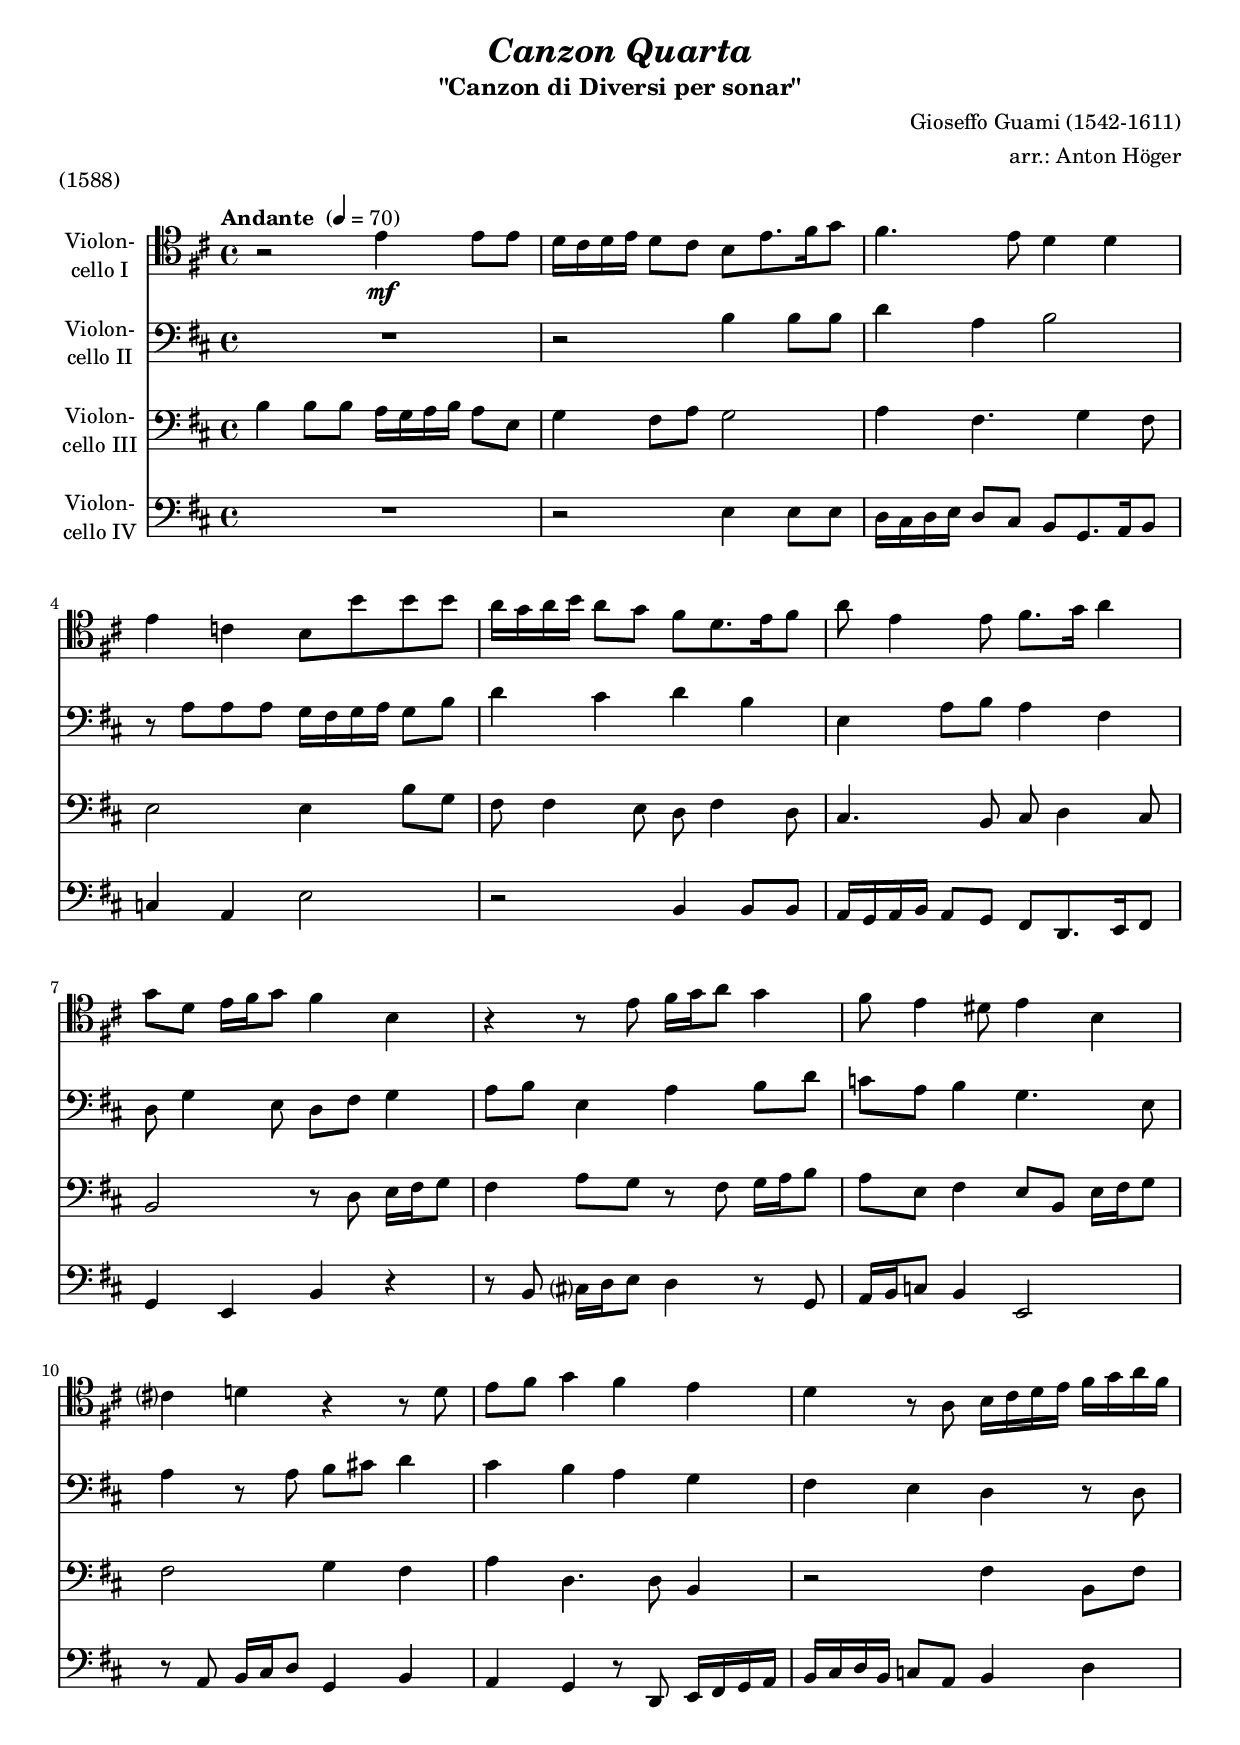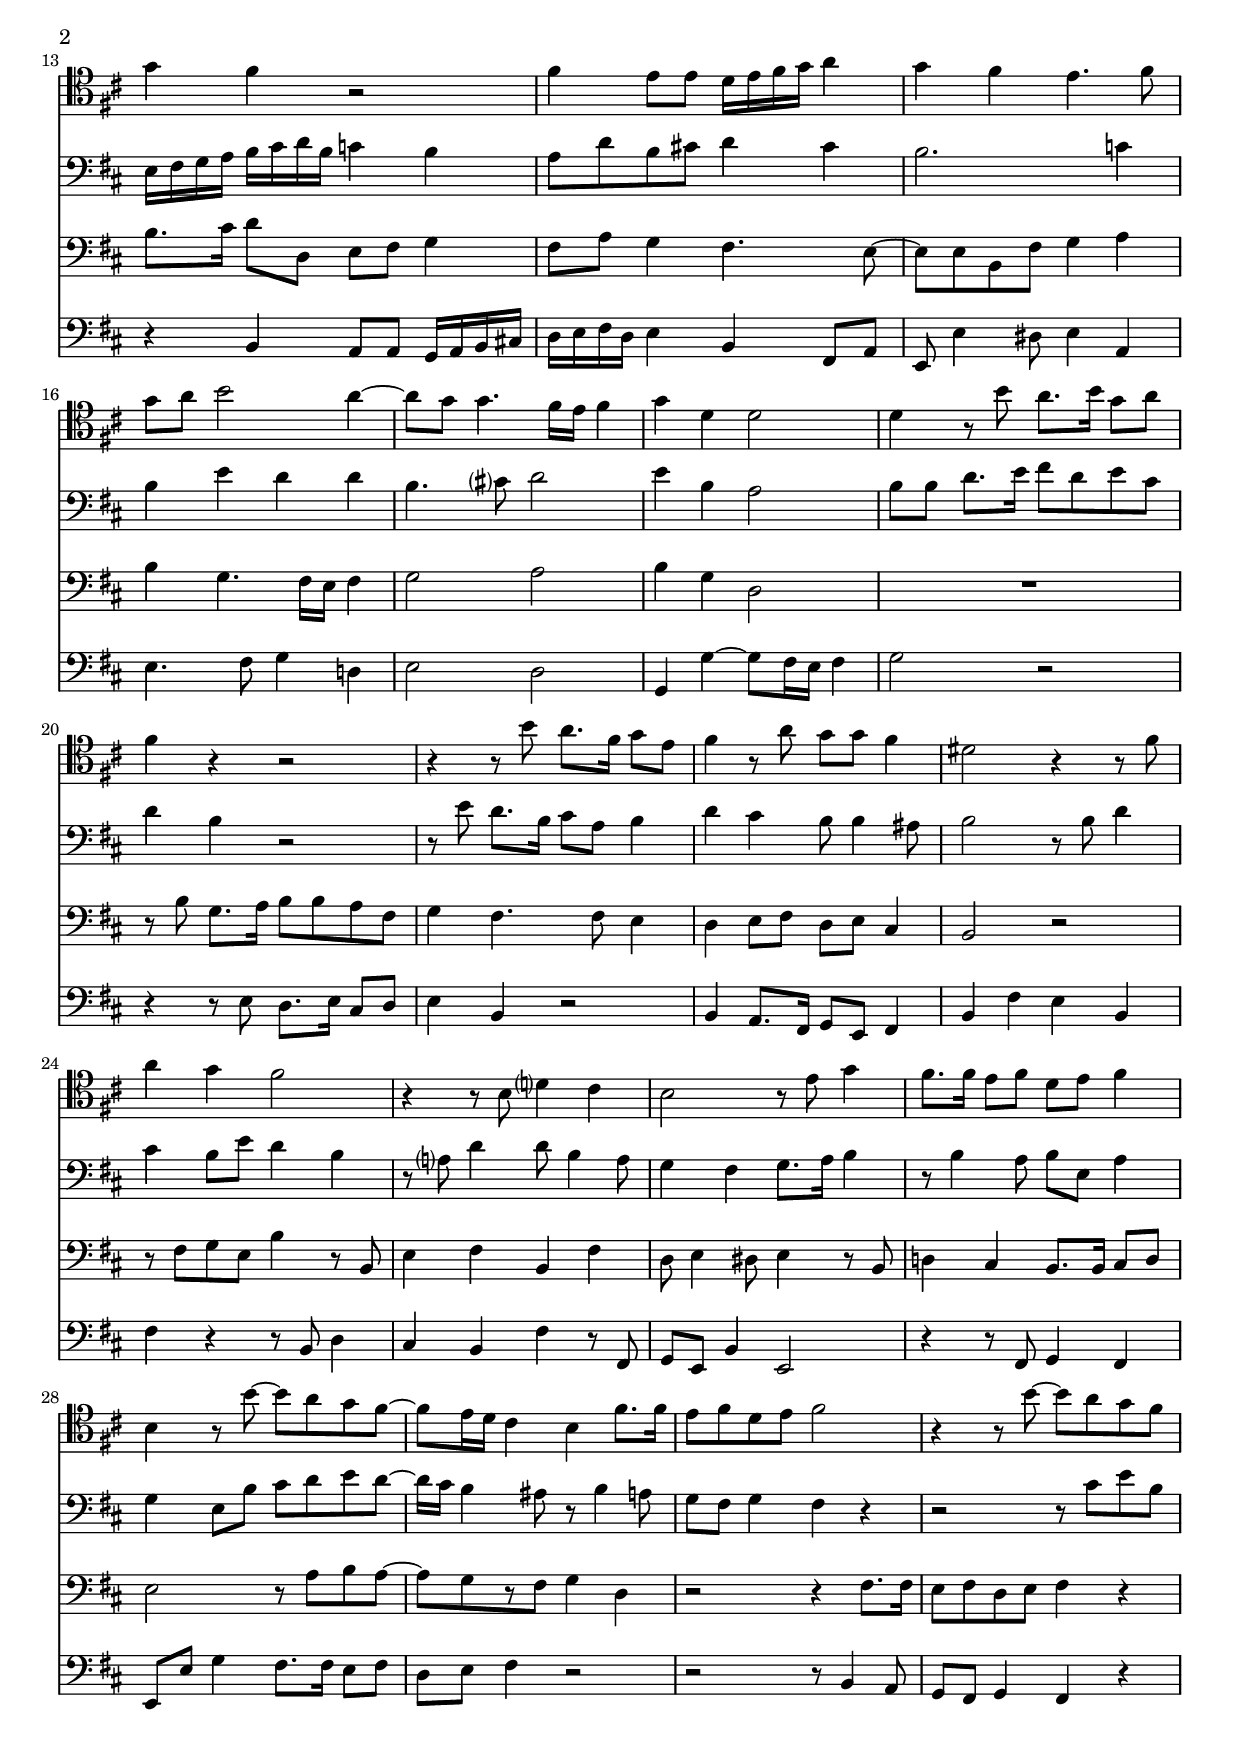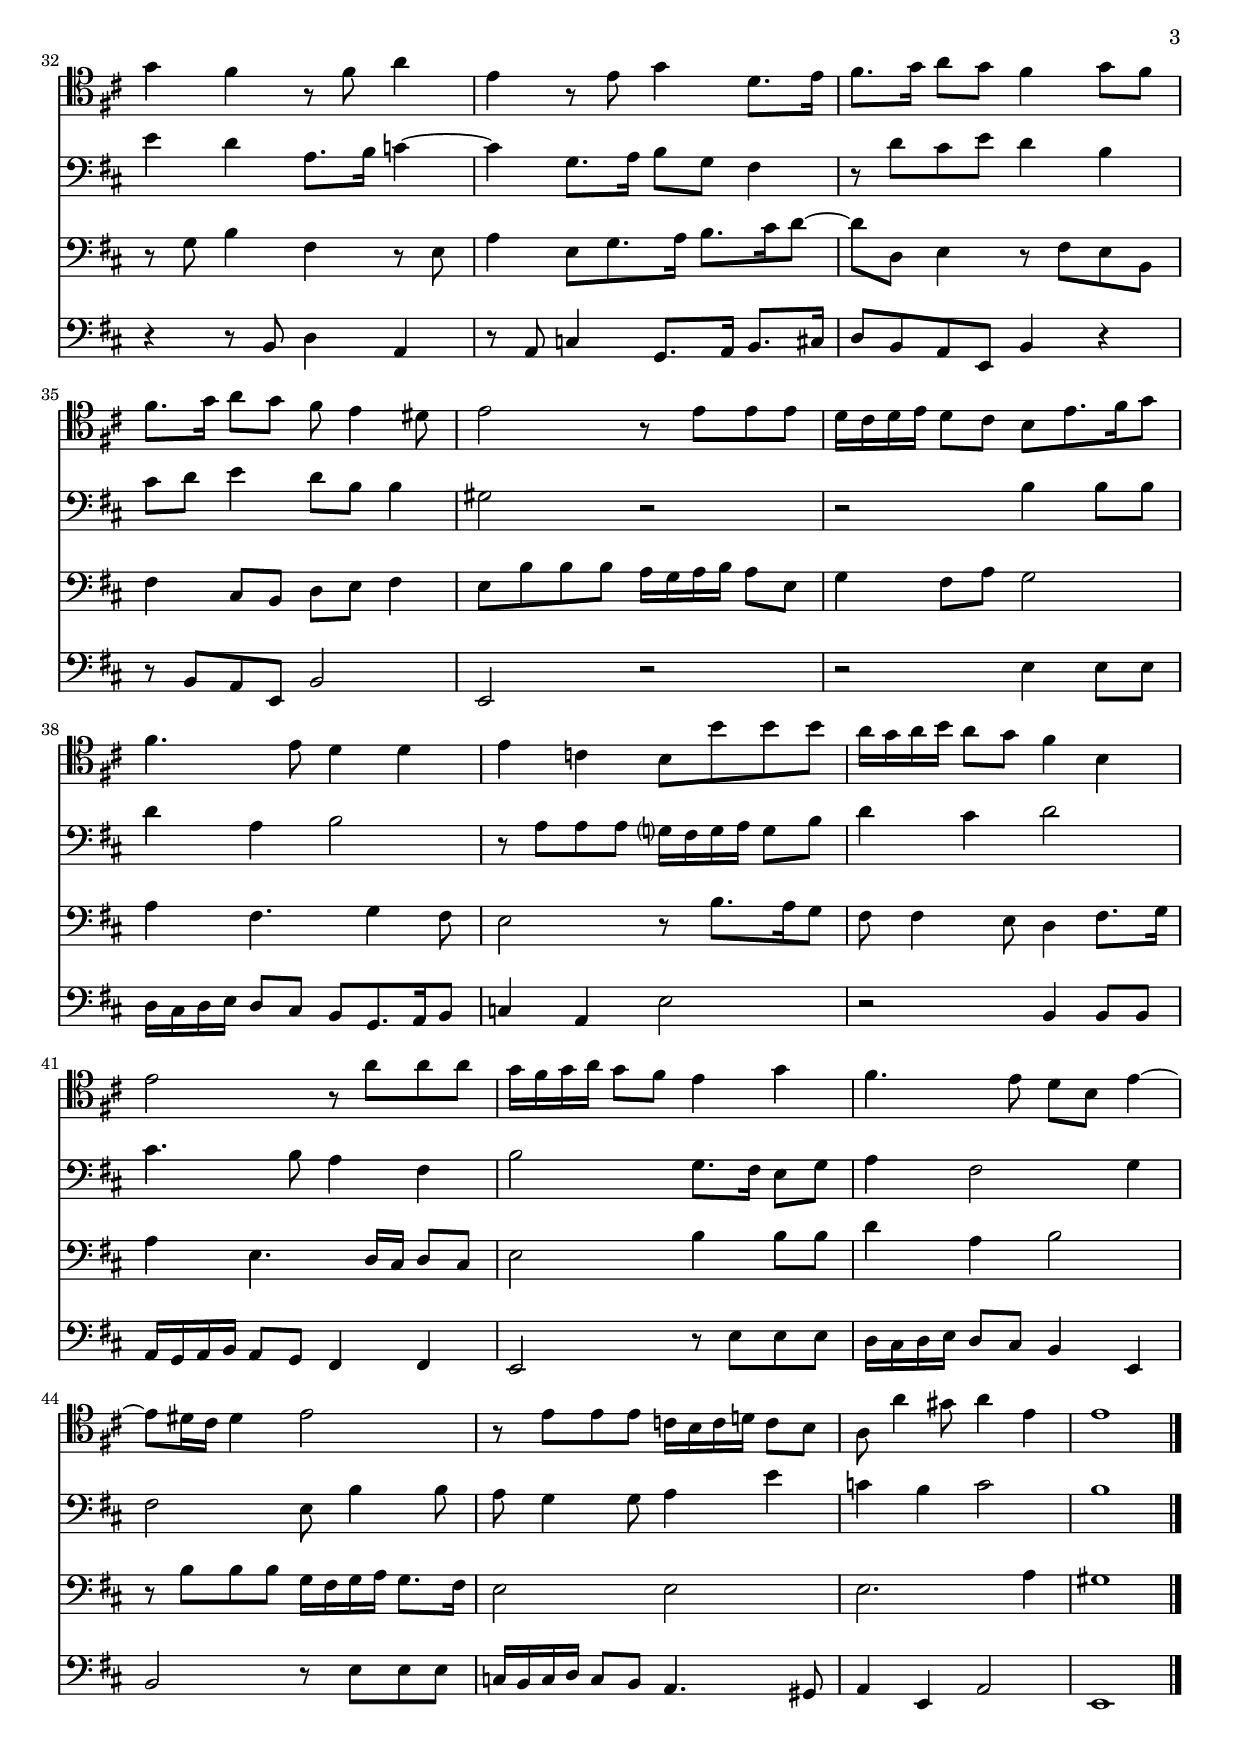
\version "2.18.2"
\include "deutsch.ly"

#(set-global-staff-size 18.5)

\header {
  title     = \markup \bold \italic "Canzon Quarta"
  subtitle  = "\"Canzon di Diversi per sonar\""
  composer  = "Gioseffo Guami (1542-1611)"
  arranger  = "arr.: Anton Höger"
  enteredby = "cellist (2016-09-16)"
  piece     = "(1588)"
}

voiceconsts = {
  \key e \major
  \time 4/4
  \clef "bass"
  \tempo "Andante " 4=70
%  \numericTimeSignature
%  \compressFullBarRests
  \set tupletSpannerDuration = #(ly:make-moment 1 4)
  % Set default beaming for all staves
%  \set Timing.beamExceptions = #'()
%  \set Timing.baseMoment     = #(ly:make-moment 1 4)
%  \set Timing.beatStructure  = #'(1 1 1)
}

mifl = "flute"
mist = "string ensemble 1"
miba = "bassoon"
%mist = "trumpet"
%miba = "trombone"
%mikl = "acoustic grand"
mikl = "harpsichord"

va = \relative c' {
  \voiceconsts
  \clef "tenor"

  r2 fis4\mf fis8 fis
  e16 dis e fis e8 dis cis[ fis8. gis16 a8]
  gis4. fis8 e4 e
  fis d cis8 cis' cis cis

  h16 a h cis h8 a gis[ e8. fis16 gis8]
  h fis4 fis8 gis8. a16 h4
  a8 e fis16 gis a8 gis4 cis,
  r r8 fis gis16 a h8 a4

  gis8 fis4 eis8 fis4 cis
  dis? e! r r8 e
  fis gis a4 gis fis
  e r8 h cis16 dis e fis gis a h gis

  a4 gis r2
  gis4 fis8 fis e16 fis gis a h4
  a gis fis4. gis8
  a h cis2 h4~

  h8 a a4. gis16 fis gis4
  a e e2
  e4 r8 cis' h8. cis16 a8 h
  gis4 r r2
  r4 r8 cis h8. gis16 a8 fis

  gis4 r8 h a a gis4
  eis2 r4 r8 gis
  h4 a gis2
  r4 r8 cis, e?4 dis
  cis2 r8 fis a4

  gis8. gis16 fis8 gis e fis gis4
  cis, r8 cis'~ cis h a gis~
  gis fis16 e dis4 cis gis'8. gis16
  fis8 gis e fis gis2

  r4 r8 cis~ cis h a gis
  a4 gis r8 gis h4
  fis r8 fis a4 e8. fis16
  gis8. a16 h8 a gis4 a8 gis
  gis8. a16 h8 a gis fis4 eis8

  fis2 r8 fis fis fis
  e16 dis e fis e8 dis cis[ fis8. gis16 a8]
  gis4. fis8 e4 e
  fis d cis8 cis' cis cis

  h16 a h cis h8 a gis4 cis,
  fis2 r8 h h h
  a16 gis a h a8 gis fis4 a
  gis4. fis8 e cis fis4~

  fis8 eis16 dis eis4 fis2
  r8 fis fis fis d16 cis d e! d8 cis
  h h'4 ais8 h4 fis
  fis1 \bar "|."
}

vb = \relative c' {
  \voiceconsts

  R1
  r2 cis4 cis8 cis
  e4 h cis2
  r8 h h h a16 gis a h a8 cis

  e4 dis e cis
  fis, h8 cis h4 gis
  e8 a4 fis8 e gis a4
  h8 cis fis,4 h cis8 e

  d h cis4 a4. fis8
  h4 r8 h cis dis! e4
  dis cis h a
  gis fis e r8 e

  fis16 gis a h cis dis e cis d4 cis
  h8 e cis dis! e4 dis
  cis2. d4
  cis fis e e

  cis4. dis?8 e2
  fis4 cis h2
  cis8 cis e8. fis16 gis8 e fis dis
  e4 cis r2
  r8 fis e8. cis16 dis8 h cis4

  e dis cis8 cis4 his8
  cis2 r8 cis e4
  dis cis8 fis e4 cis
  r8 h? e4 e8 cis4 h8
  a4 gis a8. h16 cis4

  r8 cis4 h8 cis fis, h4
  a fis8 cis' dis e fis e~
  e16 dis cis4 his8 r cis4 h8
  a gis a4 gis r

  r2 r8 dis' fis cis
  fis4 e h8. cis16 d4~
  d a8. h16 cis8 a gis4
  r8 e' dis fis e4 cis
  dis8 e fis4 e8 cis cis4

  ais2 r
  r cis4 cis8 cis
  e4 h cis2
  r8 h h h a?16 gis a h a8 cis

  e4 dis e2
  dis4. cis8 h4 gis
  cis2 a8. gis16 fis8 a
  h4 gis2 a4

  gis2 fis8 cis'4 cis8
  h a4 a8 h4 fis'
  d4 cis d2
  cis1 \bar "|."
}

vc = \relative c' {
  \voiceconsts

  cis4 cis8 cis h16 a h cis h8 fis
  a4 gis8 h a2
  h4 gis4. a4 gis8
  fis2 fis4 cis'8 a

  gis gis4 fis8 e gis4 e8
  dis4. cis8 dis e4 dis8
  cis2 r8 e fis16 gis a8
  gis4 h8 a r gis a16 h cis8

  h fis gis4 fis8 cis fis16 gis a8
  gis2 a4 gis
  h e,4. e8 cis4
  r2 gis'4 cis,8 gis'

  cis8. dis16 e8 e, fis gis a4
  gis8 h a4 gis4. fis8~
  fis fis cis gis' a4 h
  cis a4. gis16 fis gis4
  a2 h

  cis4 a e2
  R1
  r8 cis' a8. h16 cis8 cis h gis
  a4 gis4. gis8 fis4
  e fis8 gis e fis dis4

  cis2 r
  r8 gis' a fis cis'4 r8 cis,
  fis4 gis cis, gis'
  e8 fis4 eis8 fis4 r8 cis
  e!4 dis cis8. cis16 dis8 e

  fis2 r8 h cis h~
  h[ a r gis] a4 e
  r2 r4 gis8. gis16
  fis8 gis e fis gis4 r
  r8 a cis4 gis r8 fis

  h4 fis8[ a8. h16] cis8.[ dis16 e8]~
  e e, fis4 r8 gis fis cis
  gis'4 dis8 cis e fis gis4
  fis8 cis' cis cis h16 a h cis h8 fis

  a4 gis8 h a2
  h4 gis4. a4 gis8
  fis2 r8 cis'8.[ h16 a8]
  gis gis4 fis8 e4 gis8. a16

  h4 fis4. e16 dis e8 dis
  fis2 cis'4 cis8 cis
  e4 h cis2
  r8 cis cis cis a16 gis a h a8. gis16

  fis2 fis
  fis2. h4
  ais1 \bar "|."
}

vd = \relative c {
  \voiceconsts

  R1
  r2 fis4 fis8 fis
  e16 dis e fis e8 dis cis[ a8. h16 cis8]
  d4 h fis'2

  r cis4 cis8 cis
  h16 a h cis h8 a gis[ e8. fis16 gis8]
  a4 fis cis' r
  r8 cis dis?16 e fis8 e4 r8 a,

  h16 cis d8 cis4 fis,2
  r8 h cis16 dis e8 a,4 cis
  h a r8 e fis16 gis a h
  cis dis e cis d8 h cis4 e

  r cis h8 h a16 h cis dis!
  e fis gis e fis4 cis gis8 h
  fis fis'4 eis8 fis4 h,
  fis'4. gis8 a4 e!
  fis2 e

  a,4 a'~ a8 gis16 fis gis4
  a2 r
  r4 r8 fis e8. fis16 dis8 e
  fis4 cis r2
  cis4 h8. gis16 a8 fis gis4

  cis gis' fis cis
  gis' r r8 cis, e4
  dis cis gis' r8 gis,
  a fis cis'4 fis,2
  r4 r8 gis a4 gis4

  fis8 fis' a4 gis8. gis16 fis8 gis
  e fis gis4 r2
  r r8 cis,4 h8
  a gis a4 gis r
  r r8 cis e4 h

  r8 h d4 a8. h16 cis8. dis16
  e8 cis h fis cis'4 r
  r8 cis h fis cis'2
  fis, r

  r fis'4 fis8 fis
  e16 dis e fis e8 dis cis[ a8. h16 cis8]
  d4 h fis'2
  r cis4 cis8 cis

  h16 a h cis h8 a gis4 gis
  fis2 r8 fis' fis fis
  e16 dis e fis e8 dis cis4 fis,
  cis'2 r8 fis fis fis

  d16 cis d e d8 cis h4. ais8
  h4 fis h2
  fis1 \bar "|."
}


music = <<
      \new Staff {
        \set Staff.midiInstrument = \mist
        \set Staff.instrumentName = \markup \center-column { "Violon-" "cello I" }
        \transpose e d { \va }
      }

      \new Staff {
        \set Staff.midiInstrument = \mist
        \set Staff.instrumentName = \markup \center-column { "Violon-" "cello II" }
        \transpose e d { \vb }
      }

      \new Staff {
        \set Staff.midiInstrument = \mist
        \set Staff.instrumentName = \markup \center-column { "Violon-" "cello III" }
        \transpose e d { \vc }
      }

      \new Staff {
        \set Staff.midiInstrument = \miba
        \set Staff.instrumentName = \markup \center-column { "Violon-" "cello IV" }
        \transpose e d { \vd }
      }
>>

\book {
  \score {
   \music
    \layout {}
  }

  \score {
    \unfoldRepeats \music

    \midi {
      \context {
        \Score
      }
    }
  }
}
